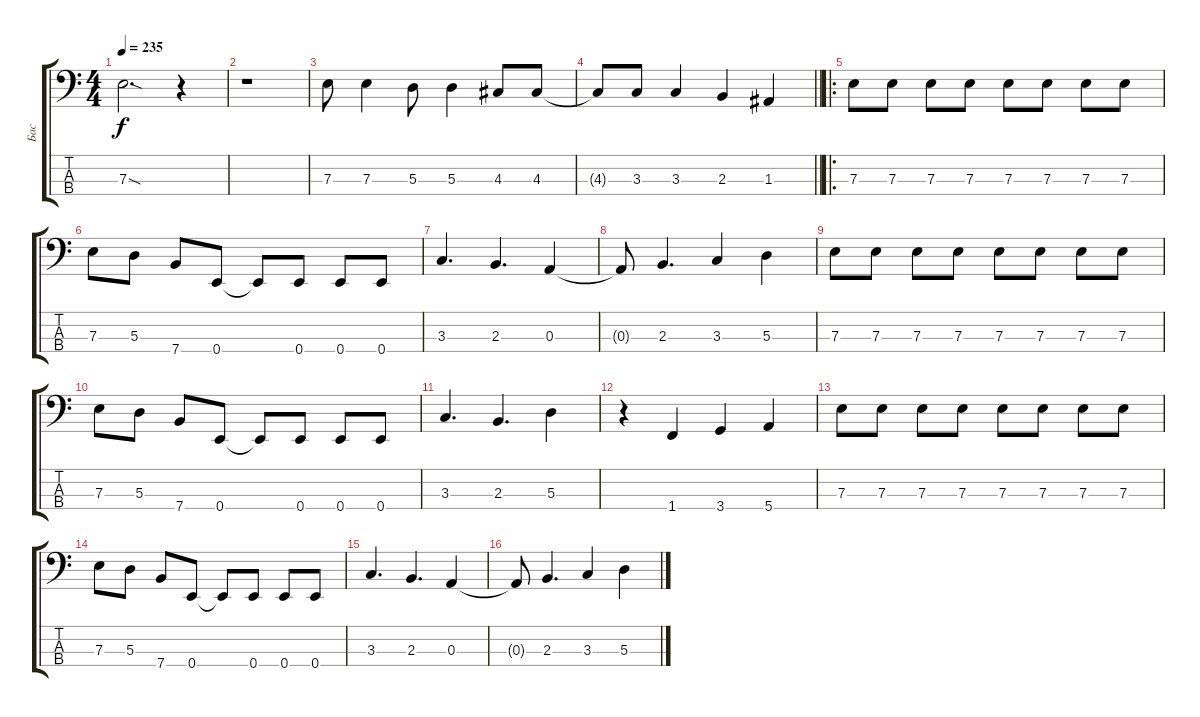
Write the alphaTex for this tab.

\track ("Бас" "Бас") {instrument electricbassfinger}
\staff {score tabs}
\tuning (G2 D2 A1 E1) {hide}
\ts (4 4)
\tempo 235
\clef f4
\ks c
7.3{sod}.2{d dy f} r.4 |
r.1 |
7.3.8 7.3.4 5.3.8 5.3.4 4.3.8 4.3.8 |
\barLineRight lightlight
4.3{t}.8 3.3.8 3.3.4 2.3.4 1.3.4 |
\ro
7.3.8 7.3.8 7.3.8 7.3.8 7.3.8 7.3.8 7.3.8 7.3.8 |
7.3.8 5.3.8 7.4.8 0.4.8 0.4{t}.8 0.4.8 0.4.8 0.4.8 |
3.3.4{d} 2.3.4{d} 0.3.4 |
0.3{t}.8 2.3.4{d} 3.3.4 5.3.4 |
7.3.8 7.3.8 7.3.8 7.3.8 7.3.8 7.3.8 7.3.8 7.3.8 |
7.3.8 5.3.8 7.4.8 0.4.8 0.4{t}.8 0.4.8 0.4.8 0.4.8 |
3.3.4{d} 2.3.4{d} 5.3.4 |
r.4 1.4.4 3.4.4 5.4.4 |
7.3.8 7.3.8 7.3.8 7.3.8 7.3.8 7.3.8 7.3.8 7.3.8 |
7.3.8 5.3.8 7.4.8 0.4.8 0.4{t}.8 0.4.8 0.4.8 0.4.8 |
3.3.4{d} 2.3.4{d} 0.3.4 |
0.3{t}.8 2.3.4{d} 3.3.4 5.3.4
